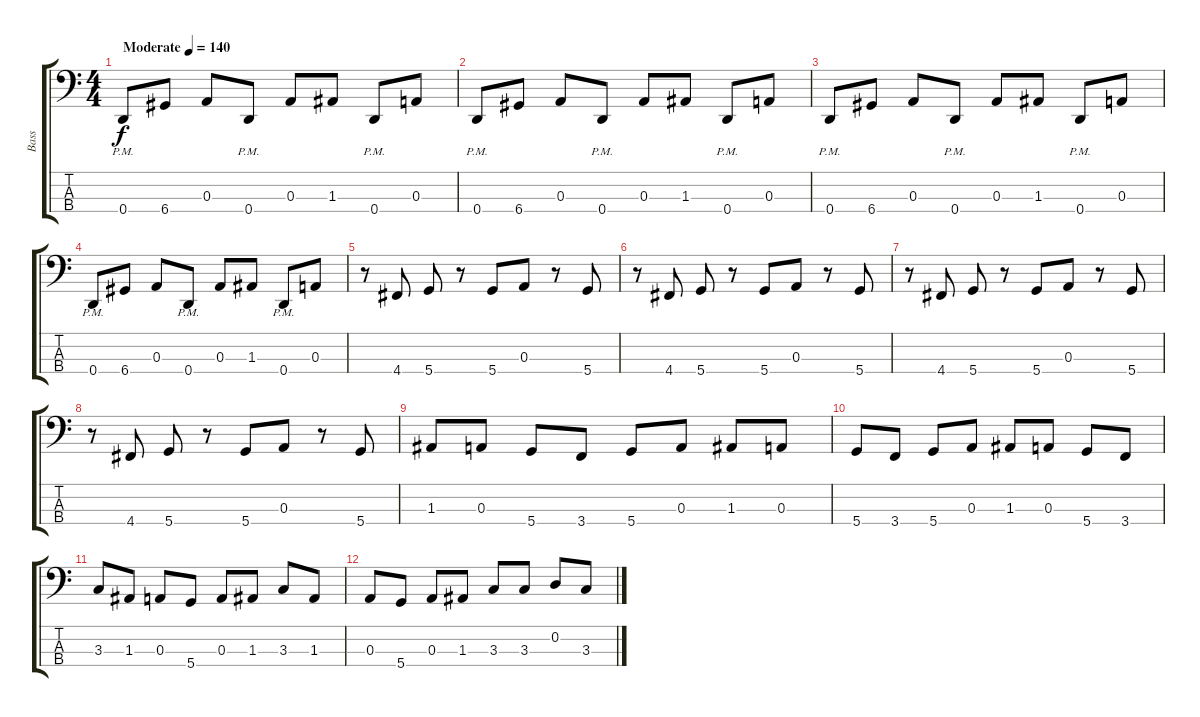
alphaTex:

\track ("Bass" "Bass") {instrument electricbasspick}
\staff {score tabs}
\tuning (G2 D2 A1 D1) {hide}
\ts (4 4)
\tempo (140 "Moderate")
\clef f4
\ks c
0.4{pm}.8{dy f instrument electricbasspick} 6.4.8 0.3.8 0.4{pm}.8 0.3.8 1.3.8 0.4{pm}.8 0.3.8 |
0.4{pm}.8 6.4.8 0.3.8 0.4{pm}.8 0.3.8 1.3.8 0.4{pm}.8 0.3.8 |
0.4{pm}.8 6.4.8 0.3.8 0.4{pm}.8 0.3.8 1.3.8 0.4{pm}.8 0.3.8 |
0.4{pm}.8 6.4.8 0.3.8 0.4{pm}.8 0.3.8 1.3.8 0.4{pm}.8 0.3.8 |
r.8 4.4.8 5.4.8 r.8 5.4.8 0.3.8 r.8 5.4.8 |
r.8 4.4.8 5.4.8 r.8 5.4.8 0.3.8 r.8 5.4.8 |
r.8 4.4.8 5.4.8 r.8 5.4.8 0.3.8 r.8 5.4.8 |
r.8 4.4.8 5.4.8 r.8 5.4.8 0.3.8 r.8 5.4.8 |
1.3.8 0.3.8 5.4.8 3.4.8 5.4.8 0.3.8 1.3.8 0.3.8 |
5.4.8 3.4.8 5.4.8 0.3.8 1.3.8 0.3.8 5.4.8 3.4.8 |
3.3.8 1.3.8 0.3.8 5.4.8 0.3.8 1.3.8 3.3.8 1.3.8 |
0.3.8 5.4.8 0.3.8 1.3.8 3.3.8 3.3.8 0.2.8 3.3.8
